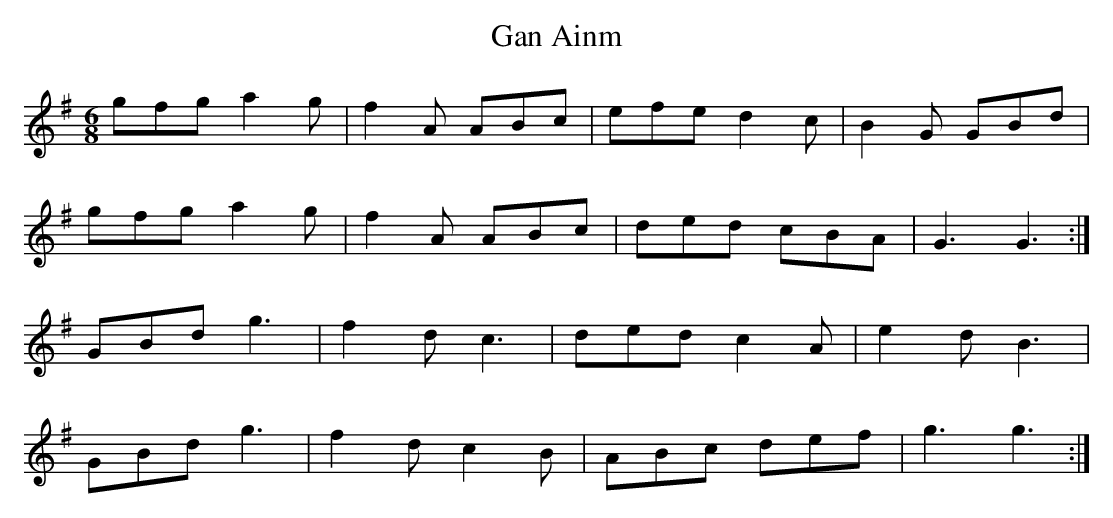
X:1
T:Gan Ainm
M:6/8
L:1/8
K:G Major
gfg a2g|f2A ABc|efe d2c|B2G GBd|!
gfg a2g|f2A ABc|ded cBA|G3 G3:|!
GBd g3|f2d c3|ded c2A|e2d B3|!
GBd g3|f2d c2B|ABc def|g3 g3:|!
